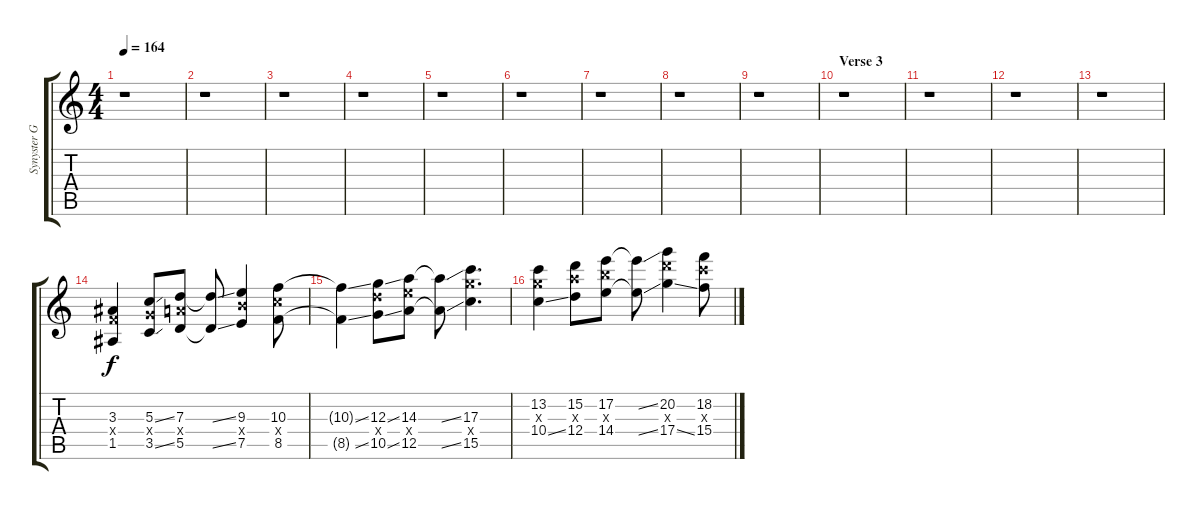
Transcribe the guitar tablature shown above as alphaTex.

\track ("Synyster Gates (Neutral Lead 1)" "Synyster G") {instrument distortionguitar}
\staff {score tabs}
\tuning (E4 B3 G3 D3 A2 D2) {hide}
\ts (4 4)
\tempo 164
\clef g2
\ks c
r.1{dy f} |
r.1 |
r.1 |
r.1 |
r.1 |
r.1 |
r.1 |
r.1 |
r.1 |
\section ("" "Verse 3")
r.1 |
r.1 |
r.1 |
r.1 |
(3.3 3.4{x} 1.5).4 (5.3{ss} 5.4{x} 3.5{ss}).8 (7.3 7.4{x} 5.5).8 (7.3{ss t} 5.5{ss t}).8 (9.3 9.4{x} 7.5).4 (10.3 10.4{x} 8.5).8 |
(10.3{ss t} 8.5{ss t}).4 (12.3{ss} 12.4{x} 10.5{ss}).8 (14.3 14.4{x} 12.5).8 (14.3{ss t} 12.5{ss t}).8 (17.3 17.4{x} 15.5).4{d} |
(13.2 12.3{x} 10.4{ss}).4 (15.2 14.3{x} 12.4).8 (17.2 16.3{x} 14.4).8 (17.2{ss t} 14.4{ss t}).8 (20.2 19.3{x} 17.4{ss}).4 (18.2 17.3{x} 15.4).8
